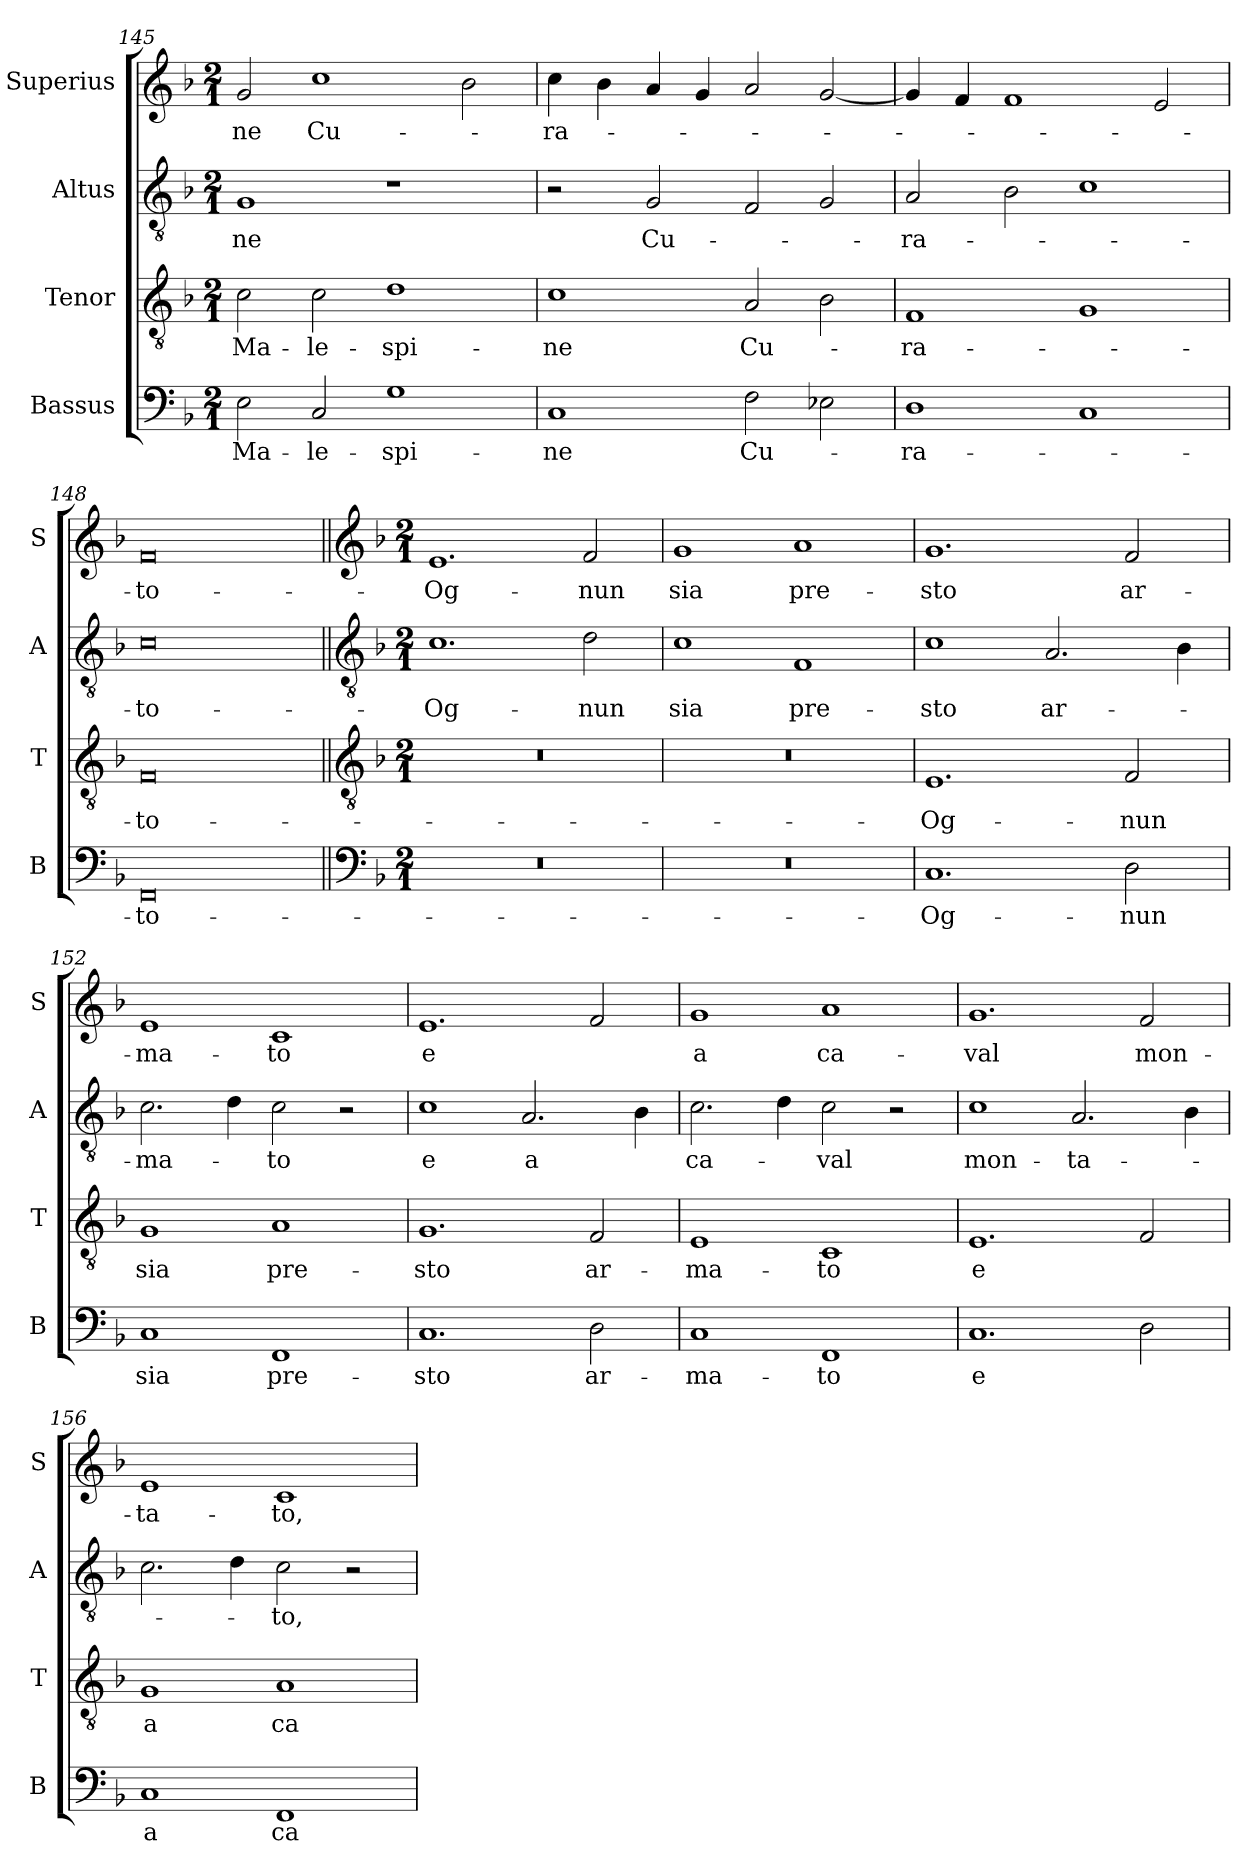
**kern	**text	**kern	**text	**kern	**text	**kern	**text
*part4	*part4	*part3	*part3	*part2	*part2	*part1	*part1
*staff4	*staff4	*staff3	*staff3	*staff2	*staff2	*staff1	*staff1
*I"Bassus	*	*I"Tenor	*	*I"Altus	*	*I"Superius	*
*I'B	*	*I'T	*	*I'A	*	*I'S	*
*clefF4	*	*clefGv2	*	*clefGv2	*	*clefG2	*
*k[b-]	*	*k[b-]	*	*k[b-]	*	*k[b-]	*
*M2/1	*	*M2/1	*	*M2/1	*	*M2/1	*
=145	=145	=145	=145	=145	=145	=145	=145
2E	Ma-	2c	Ma-	1G	-ne	2g	-ne
2C	-le-	2c	-le-	.	.	1cc	Cu-
1G	-spi-	1d	-spi-	1r	.	.	.
.	.	.	.	.	.	2b-	.
=146	=146	=146	=146	=146	=146	=146	=146
1C	-ne	1c	-ne	2r	.	4cc	-ra-
.	.	.	.	.	.	4b-	.
.	.	.	.	2G	Cu-	4a	.
.	.	.	.	.	.	4g	.
2F	Cu-	2A	Cu-	2F	.	2a	.
2E-X	.	2B-	.	2G	.	[2g	.
=147	=147	=147	=147	=147	=147	=147	=147
1D	-ra-	1F	-ra-	2A	-ra-	4g]	.
.	.	.	.	.	.	4f	.
.	.	.	.	2B-	.	1f	.
1C	.	1G	.	1c	.	.	.
.	.	.	.	.	.	2e	.
=148	=148	=148	=148	=148	=148	=148	=148
0FF	-to-	0F	-to-	0c	-to-	0f	-to-
!!LO:LB:g=z
=149||	=149||	=149||	=149||	=149||	=149||	=149||	=149||
*clefF4	*	*clefGv2	*	*clefGv2	*	*clefG2	*
*k[b-]	*	*k[b-]	*	*k[b-]	*	*k[b-]	*
*M2/1	*	*M2/1	*	*M2/1	*	*M2/1	*
*	*	*	*	*	*	*MM184	*
0r	.	0r	.	1.c	-Og-	1.e	-Og-
.	.	.	.	2d	-nun	2f	-nun
=150	=150	=150	=150	=150	=150	=150	=150
0r	.	0r	.	1c	sia	1g	sia
.	.	.	.	1F	pre-	1a	pre-
=151	=151	=151	=151	=151	=151	=151	=151
1.C	-Og-	1.E	-Og-	1c	-sto	1.g	-sto
.	.	.	.	2.A	ar-	.	.
2D	-nun	2F	-nun	.	.	2f	ar-
.	.	.	.	4B-	.	.	.
=152	=152	=152	=152	=152	=152	=152	=152
1C	sia	1G	sia	2.c	-ma-	1e	-ma-
.	.	.	.	4d	.	.	.
1FF	pre-	1A	pre-	2c	-to	1c	-to
.	.	.	.	2r	.	.	.
=153	=153	=153	=153	=153	=153	=153	=153
1.C	-sto	1.G	-sto	1c	e	1.e	e
.	.	.	.	2.A	a	.	.
2D	ar-	2F	ar-	.	.	2f	.
.	.	.	.	4B-	.	.	.
=154	=154	=154	=154	=154	=154	=154	=154
1C	-ma-	1E	-ma-	2.c	ca-	1g	a
.	.	.	.	4d	.	.	.
1FF	-to	1C	-to	2c	-val	1a	ca-
.	.	.	.	2r	.	.	.
=155	=155	=155	=155	=155	=155	=155	=155
1.C	e	1.E	e	1c	mon-	1.g	-val
.	.	.	.	2.A	-ta-	.	.
2D	.	2F	.	.	.	2f	mon-
.	.	.	.	4B-	.	.	.
=156	=156	=156	=156	=156	=156	=156	=156
1C	a	1G	a	2.c	.	1e	-ta-
.	.	.	.	4d	.	.	.
1FF	ca-	1A	ca-	2c	-to,-	1c	-to,-
.	.	.	.	2r	.	.	.
=	=	=	=	=	=	=	=
*-	*-	*-	*-	*-	*-	*-	*-
